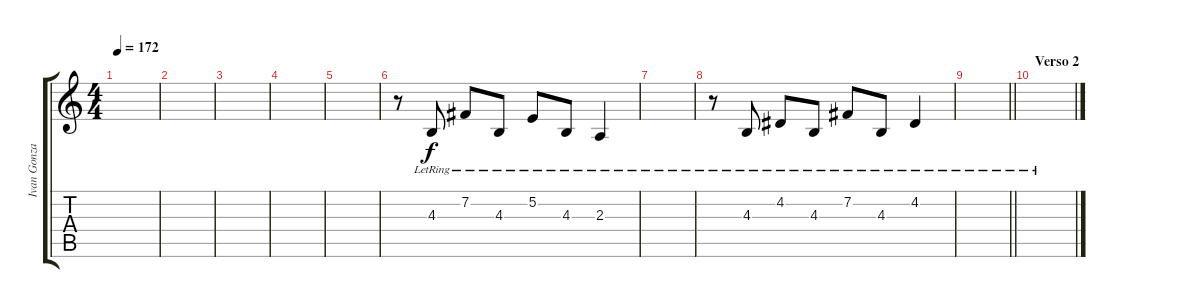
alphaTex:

\track ("Ivan Gonzales" "Ivan Gonza") {instrument vibraphone}
\staff {score tabs}
\tuning (E4 B3 G3 D3 A2 E2) {hide}
\ts (4 4)
\tempo 172
\clef g2
\ks c
|
|
|
|
|
r.8 4.3{lr}.8 7.2{lr}.8 4.3{lr}.8 5.2{lr}.8 4.3{lr}.8 2.3{lr}.4 |
|
r.8 4.3{lr}.8 4.2{lr}.8 4.3{lr}.8 7.2{lr}.8 4.3{lr}.8 4.2{lr}.4 |
\barLineRight lightlight
|
\section ("" "Verso 2")
